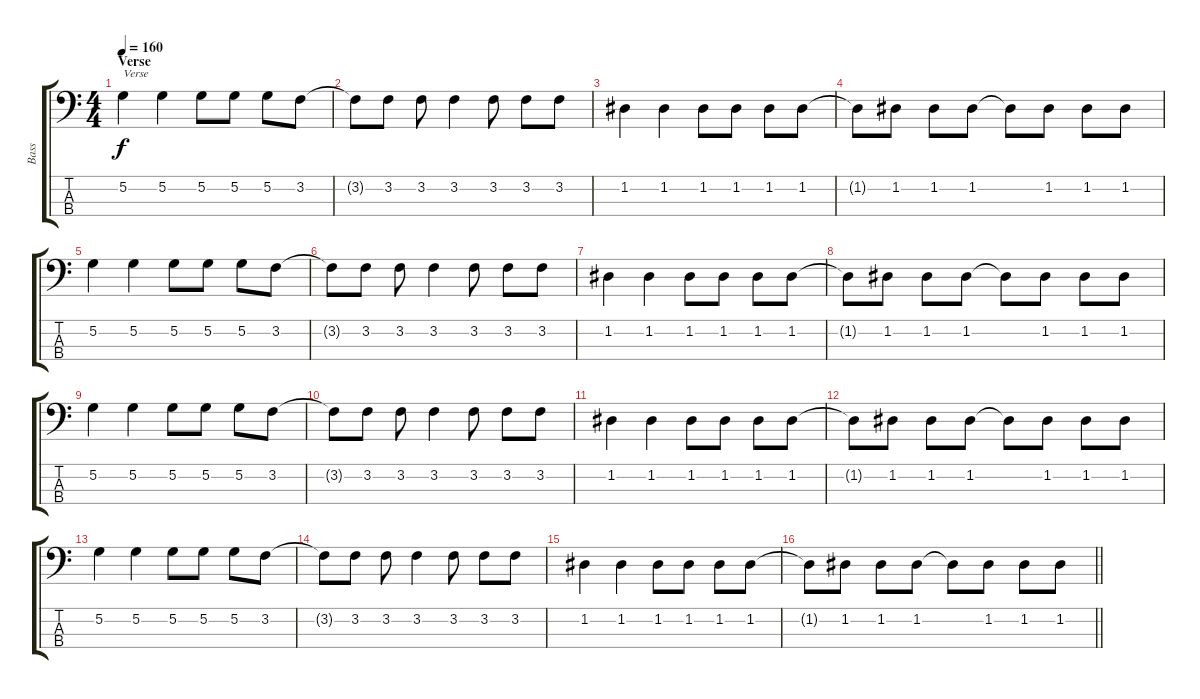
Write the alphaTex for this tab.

\track ("Bass" "Bass") {instrument electricbassfinger}
\staff {score tabs}
\tuning (G2 D2 A1 E1) {hide}
\ts (4 4)
\section ("" "Verse")
\tempo 160
\clef f4
\ks c
5.2.4{txt "Verse" dy f} 5.2.4 5.2.8 5.2.8 5.2.8 3.2.8 |
3.2{t}.8 3.2.8 3.2.8 3.2.4 3.2.8 3.2.8 3.2.8 |
1.2.4 1.2.4 1.2.8 1.2.8 1.2.8 1.2.8 |
1.2{t}.8 1.2.8 1.2.8 1.2.8 1.2{t}.8 1.2.8 1.2.8 1.2.8 |
5.2.4 5.2.4 5.2.8 5.2.8 5.2.8 3.2.8 |
3.2{t}.8 3.2.8 3.2.8 3.2.4 3.2.8 3.2.8 3.2.8 |
1.2.4 1.2.4 1.2.8 1.2.8 1.2.8 1.2.8 |
1.2{t}.8 1.2.8 1.2.8 1.2.8 1.2{t}.8 1.2.8 1.2.8 1.2.8 |
5.2.4 5.2.4 5.2.8 5.2.8 5.2.8 3.2.8 |
3.2{t}.8 3.2.8 3.2.8 3.2.4 3.2.8 3.2.8 3.2.8 |
1.2.4 1.2.4 1.2.8 1.2.8 1.2.8 1.2.8 |
1.2{t}.8 1.2.8 1.2.8 1.2.8 1.2{t}.8 1.2.8 1.2.8 1.2.8 |
5.2.4 5.2.4 5.2.8 5.2.8 5.2.8 3.2.8 |
3.2{t}.8 3.2.8 3.2.8 3.2.4 3.2.8 3.2.8 3.2.8 |
1.2.4 1.2.4 1.2.8 1.2.8 1.2.8 1.2.8 |
\barLineRight lightlight
1.2{t}.8 1.2.8 1.2.8 1.2.8 1.2{t}.8 1.2.8 1.2.8 1.2.8
